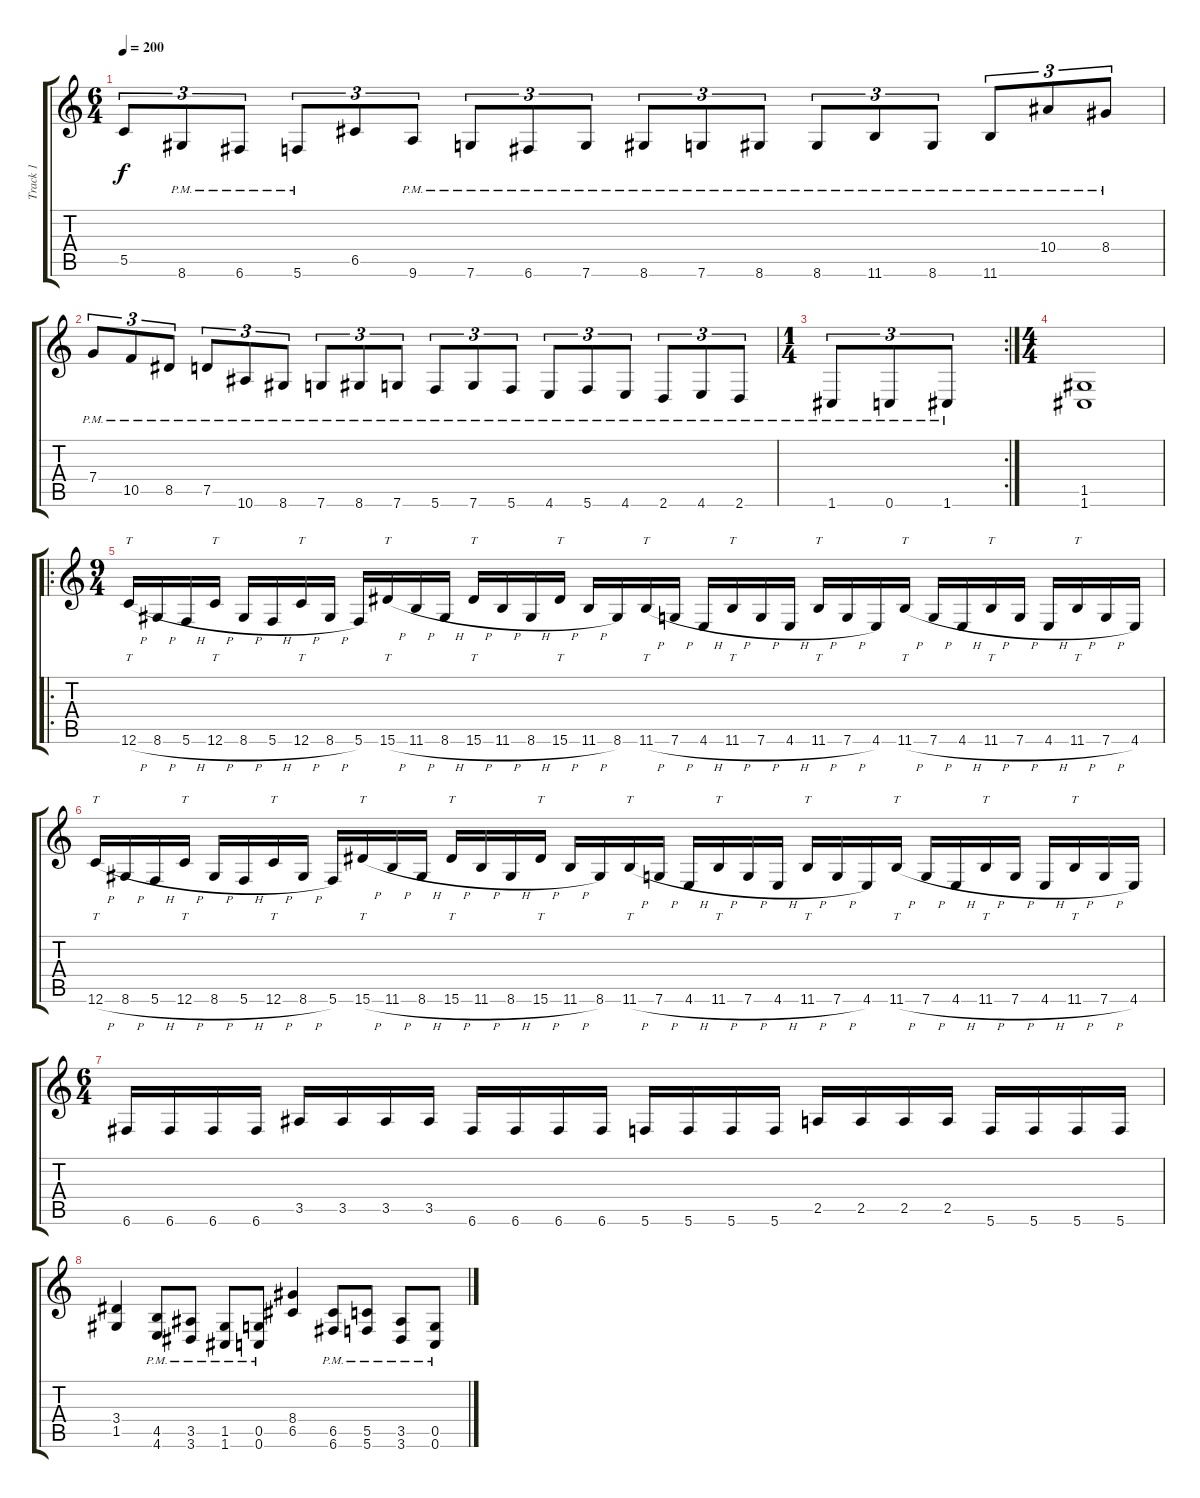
\track ("Track 1" "Track 1") {instrument overdrivenguitar}
\staff {score tabs}
\tuning (D4 A3 F3 C3 G2 C2) {hide}
\ts (6 4)
\tempo 200
\clef g2
\ks c
5.5.8{tu (3 2) dy f} 8.6{pm}.8{tu (3 2)} 6.6{pm}.8{tu (3 2)} 5.6{pm}.8{tu (3 2)} 6.5.8{tu (3 2)} 9.6{pm}.8{tu (3 2)} 7.6{pm}.8{tu (3 2)} 6.6{pm}.8{tu (3 2)} 7.6{pm}.8{tu (3 2)} 8.6{pm}.8{tu (3 2)} 7.6{pm}.8{tu (3 2)} 8.6{pm}.8{tu (3 2)} 8.6{pm}.8{tu (3 2)} 11.6{pm}.8{tu (3 2)} 8.6{pm}.8{tu (3 2)} 11.6{pm}.8{tu (3 2)} 10.4{pm}.8{tu (3 2)} 8.4{pm}.8{tu (3 2)} |
7.4{pm}.8{tu (3 2)} 10.5{pm}.8{tu (3 2)} 8.5{pm}.8{tu (3 2)} 7.5{pm}.8{tu (3 2)} 10.6{pm}.8{tu (3 2)} 8.6{pm}.8{tu (3 2)} 7.6{pm}.8{tu (3 2)} 8.6{pm}.8{tu (3 2)} 7.6{pm}.8{tu (3 2)} 5.6{pm}.8{tu (3 2)} 7.6{pm}.8{tu (3 2)} 5.6{pm}.8{tu (3 2)} 4.6{pm}.8{tu (3 2)} 5.6{pm}.8{tu (3 2)} 4.6{pm}.8{tu (3 2)} 2.6{pm}.8{tu (3 2)} 4.6{pm}.8{tu (3 2)} 2.6{pm}.8{tu (3 2)} |
\rc 2
\ts (1 4)
1.6{pm}.8{tu (3 2)} 0.6{pm}.8{tu (3 2)} 1.6{pm}.8{tu (3 2)} |
\ts (4 4)
(1.5 1.6).1 |
\ro
\ts (9 4)
12.6{h}.16{tt} 8.6{h}.16 5.6{h}.16 12.6{h}.16{tt} 8.6{h}.16 5.6{h}.16 12.6{h}.16{tt} 8.6{h}.16 5.6.16 15.6{h}.16{tt} 11.6{h}.16 8.6{h}.16 15.6{h}.16{tt} 11.6{h}.16 8.6{h}.16 15.6{h}.16{tt} 11.6{h}.16 8.6.16 11.6{h}.16{tt} 7.6{h}.16 4.6{h}.16 11.6{h}.16{tt} 7.6{h}.16 4.6{h}.16 11.6{h}.16{tt} 7.6{h}.16 4.6.16 11.6{h}.16{tt} 7.6{h}.16 4.6{h}.16 11.6{h}.16{tt} 7.6{h}.16 4.6{h}.16 11.6{h}.16{tt} 7.6{h}.16 4.6.16 |
12.6{h}.16{tt} 8.6{h}.16 5.6{h}.16 12.6{h}.16{tt} 8.6{h}.16 5.6{h}.16 12.6{h}.16{tt} 8.6{h}.16 5.6.16 15.6{h}.16{tt} 11.6{h}.16 8.6{h}.16 15.6{h}.16{tt} 11.6{h}.16 8.6{h}.16 15.6{h}.16{tt} 11.6{h}.16 8.6.16 11.6{h}.16{tt} 7.6{h}.16 4.6{h}.16 11.6{h}.16{tt} 7.6{h}.16 4.6{h}.16 11.6{h}.16{tt} 7.6{h}.16 4.6.16 11.6{h}.16{tt} 7.6{h}.16 4.6{h}.16 11.6{h}.16{tt} 7.6{h}.16 4.6{h}.16 11.6{h}.16{tt} 7.6{h}.16 4.6.16 |
\ts (6 4)
6.6.16 6.6.16 6.6.16 6.6.16 3.5.16 3.5.16 3.5.16 3.5.16 6.6.16 6.6.16 6.6.16 6.6.16 5.6.16 5.6.16 5.6.16 5.6.16 2.5.16 2.5.16 2.5.16 2.5.16 5.6.16 5.6.16 5.6.16 5.6.16 |
(3.4 1.5).4 (4.5{pm} 4.6{pm}).8 (3.5{pm} 3.6{pm}).8 (1.5{pm} 1.6{pm}).8 (0.5{pm} 0.6{pm}).8 (8.4 6.5).4 (6.5{pm} 6.6{pm}).8 (5.5{pm} 5.6{pm}).8 (3.5{pm} 3.6{pm}).8 (0.5{pm} 0.6{pm}).8
